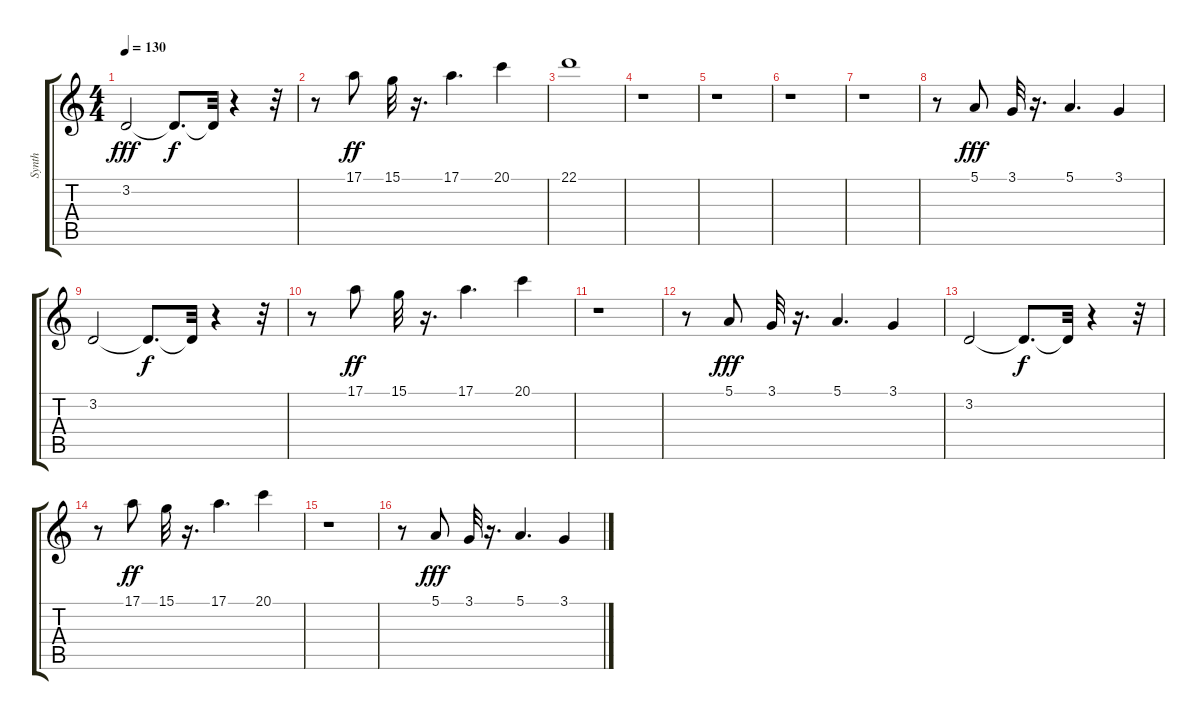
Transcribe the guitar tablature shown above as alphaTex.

\track ("Synth" "Synth") {instrument lead7fifths}
\staff {score tabs}
\tuning (E4 B3 G3 D3 A2 E2) {hide}
\ts (4 4)
\tempo 130
\clef g2
\ks c
3.2.2{dy fff} 3.2{t}.8{d dy f} 3.2{t}.32 r.4 r.32 |
r.8 17.1.8{dy ff} 15.1.32 r.16{d} 17.1.4{d} 20.1.4 |
22.1.1 |
r.1 |
r.1 |
r.1 |
r.1 |
r.8 5.1.8{dy fff} 3.1.32 r.16{d} 5.1.4{d} 3.1.4 |
3.2.2 3.2{t}.8{d dy f} 3.2{t}.32 r.4 r.32 |
r.8 17.1.8{dy ff} 15.1.32 r.16{d} 17.1.4{d} 20.1.4 |
r.1 |
r.8 5.1.8{dy fff} 3.1.32 r.16{d} 5.1.4{d} 3.1.4 |
3.2.2 3.2{t}.8{d dy f} 3.2{t}.32 r.4 r.32 |
r.8 17.1.8{dy ff} 15.1.32 r.16{d} 17.1.4{d} 20.1.4 |
r.1 |
r.8 5.1.8{dy fff} 3.1.32 r.16{d} 5.1.4{d} 3.1.4
